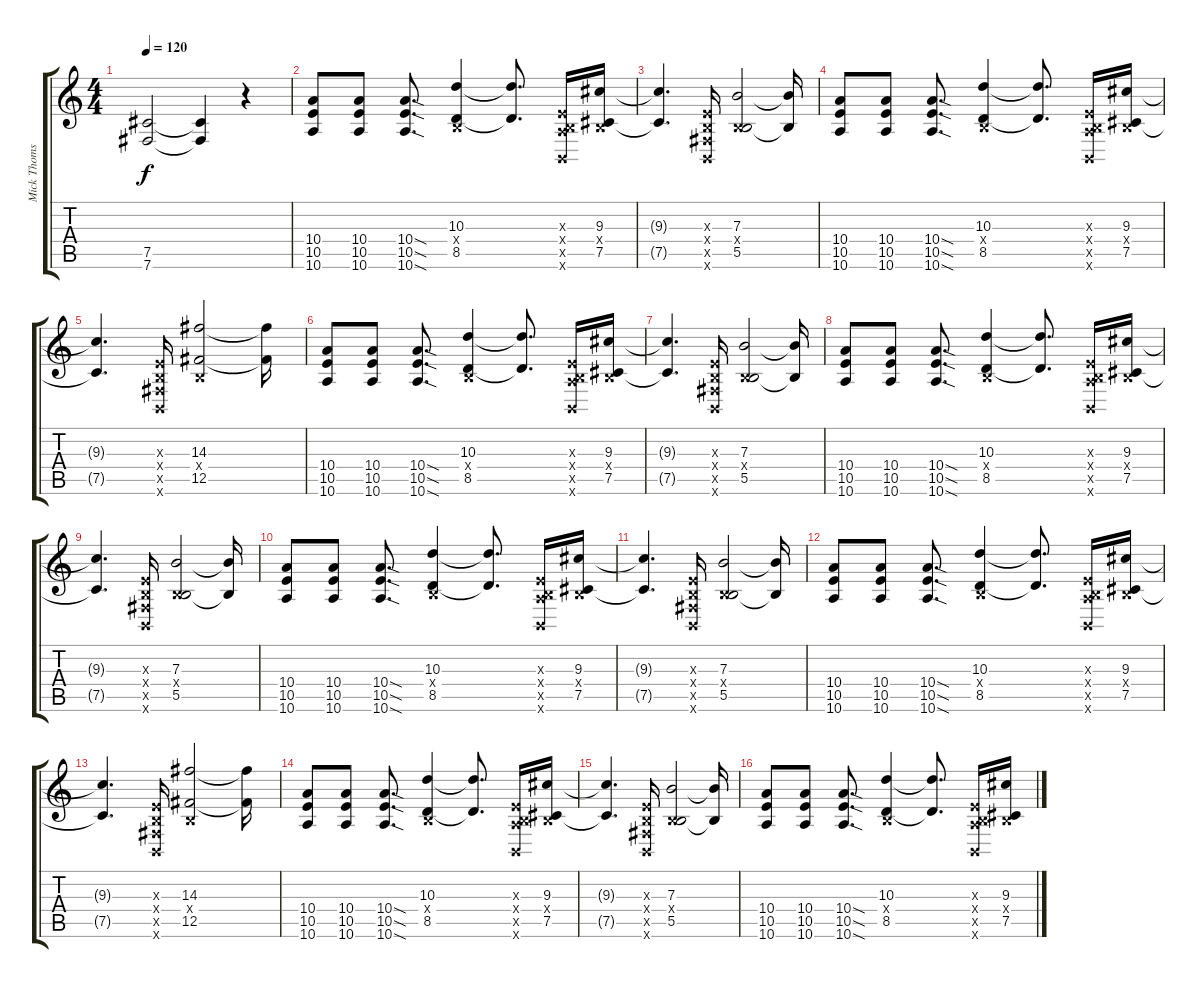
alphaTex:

\track ("Mick Thomson" "Mick Thoms") {instrument distortionguitar}
\staff {score tabs}
\tuning (Db4 Ab3 E3 B2 Gb2 B1) {hide}
\ts (4 4)
\tempo 120
\clef g2
\ks c
(7.5{t} 7.6{t}).2{dy f} (7.5{t} 7.6{t}).4 r.4 |
(10.4 10.5 10.6).8 (10.4 10.5 10.6).8 (10.4{sod} 10.5{sod} 10.6{sod}).8{d} (10.3 0.4{x} 8.5).4 (10.3{t} 8.5{t}).8{d} (0.3{x} 0.4{x} 3.5{x} 0.6{x}).16 (9.3 0.4{x} 7.5).16 |
(9.3{t} 7.5{t}).4{d} (0.3{x} 0.4{x} 0.5{x} 0.6{x}).16 (7.3 0.4{x} 5.5).2 (7.3{t} 5.5{t}).16 |
(10.4 10.5 10.6).8 (10.4 10.5 10.6).8 (10.4{sod} 10.5{sod} 10.6{sod}).8{d} (10.3 0.4{x} 8.5).4 (10.3{t} 8.5{t}).8{d} (0.3{x} 0.4{x} 3.5{x} 0.6{x}).16 (9.3 0.4{x} 7.5).16 |
(9.3{t} 7.5{t}).4{d} (0.3{x} 0.4{x} 0.5{x} 0.6{x}).16 (14.3 0.4{x} 12.5).2 (14.3{t} 12.5{t}).16 |
(10.4 10.5 10.6).8 (10.4 10.5 10.6).8 (10.4{sod} 10.5{sod} 10.6{sod}).8{d} (10.3 0.4{x} 8.5).4 (10.3{t} 8.5{t}).8{d} (0.3{x} 0.4{x} 3.5{x} 0.6{x}).16 (9.3 0.4{x} 7.5).16 |
(9.3{t} 7.5{t}).4{d} (0.3{x} 0.4{x} 0.5{x} 0.6{x}).16 (7.3 0.4{x} 5.5).2 (7.3{t} 5.5{t}).16 |
(10.4 10.5 10.6).8 (10.4 10.5 10.6).8 (10.4{sod} 10.5{sod} 10.6{sod}).8{d} (10.3 0.4{x} 8.5).4 (10.3{t} 8.5{t}).8{d} (0.3{x} 0.4{x} 3.5{x} 0.6{x}).16 (9.3 0.4{x} 7.5).16 |
(9.3{t} 7.5{t}).4{d} (0.3{x} 0.4{x} 0.5{x} 0.6{x}).16 (7.3 0.4{x} 5.5).2 (7.3{t} 5.5{t}).16 |
(10.4 10.5 10.6).8 (10.4 10.5 10.6).8 (10.4{sod} 10.5{sod} 10.6{sod}).8{d} (10.3 0.4{x} 8.5).4 (10.3{t} 8.5{t}).8{d} (0.3{x} 0.4{x} 3.5{x} 0.6{x}).16 (9.3 0.4{x} 7.5).16 |
(9.3{t} 7.5{t}).4{d} (0.3{x} 0.4{x} 0.5{x} 0.6{x}).16 (7.3 0.4{x} 5.5).2 (7.3{t} 5.5{t}).16 |
(10.4 10.5 10.6).8 (10.4 10.5 10.6).8 (10.4{sod} 10.5{sod} 10.6{sod}).8{d} (10.3 0.4{x} 8.5).4 (10.3{t} 8.5{t}).8{d} (0.3{x} 0.4{x} 3.5{x} 0.6{x}).16 (9.3 0.4{x} 7.5).16 |
(9.3{t} 7.5{t}).4{d} (0.3{x} 0.4{x} 0.5{x} 0.6{x}).16 (14.3 0.4{x} 12.5).2 (14.3{t} 12.5{t}).16 |
(10.4 10.5 10.6).8 (10.4 10.5 10.6).8 (10.4{sod} 10.5{sod} 10.6{sod}).8{d} (10.3 0.4{x} 8.5).4 (10.3{t} 8.5{t}).8{d} (0.3{x} 0.4{x} 3.5{x} 0.6{x}).16 (9.3 0.4{x} 7.5).16 |
(9.3{t} 7.5{t}).4{d} (0.3{x} 0.4{x} 0.5{x} 0.6{x}).16 (7.3 0.4{x} 5.5).2 (7.3{t} 5.5{t}).16 |
(10.4 10.5 10.6).8 (10.4 10.5 10.6).8 (10.4{sod} 10.5{sod} 10.6{sod}).8{d} (10.3 0.4{x} 8.5).4 (10.3{t} 8.5{t}).8{d} (0.3{x} 0.4{x} 3.5{x} 0.6{x}).16 (9.3 0.4{x} 7.5).16
